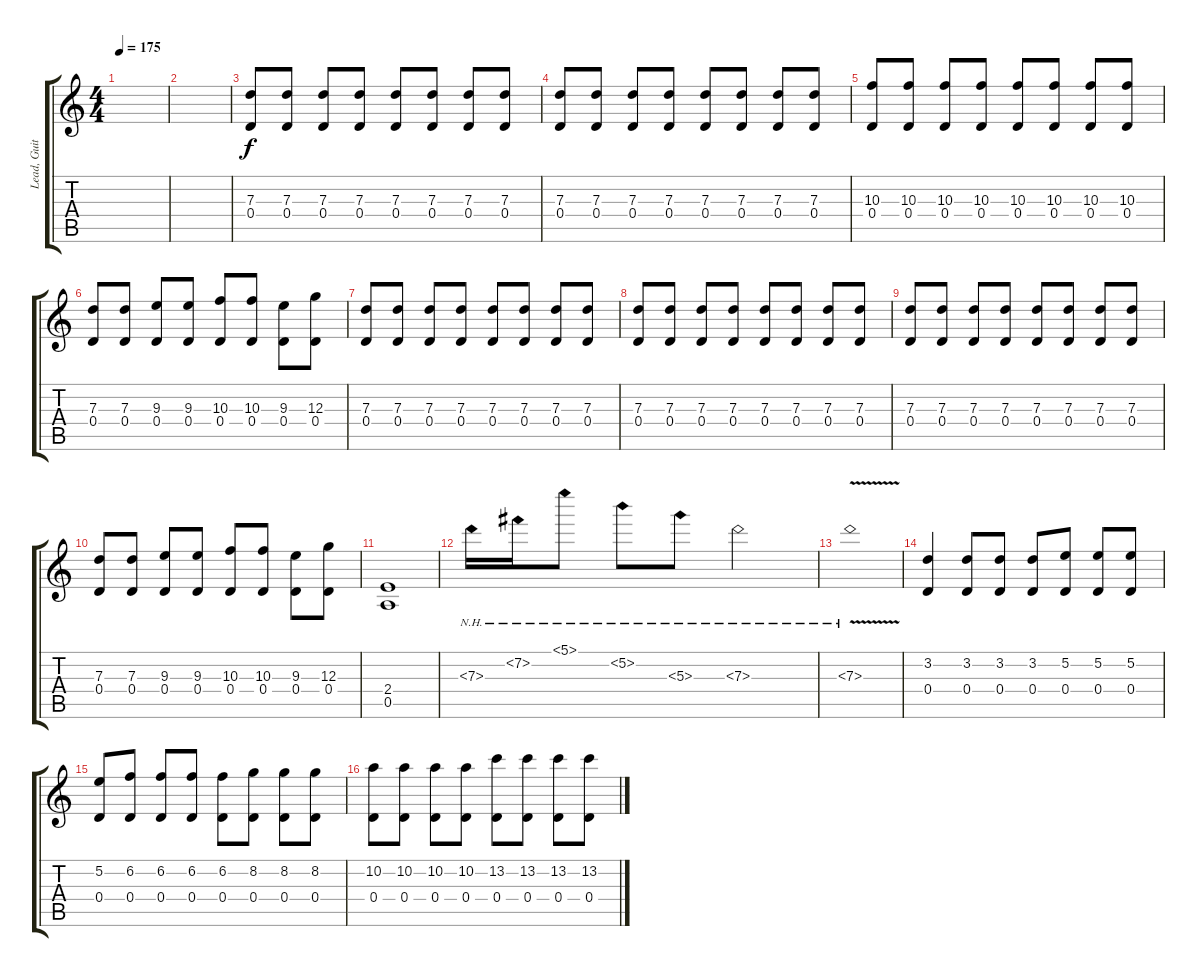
\track ("Lead, Guitar Solo" "Lead, Guit") {instrument distortionguitar}
\staff {score tabs}
\tuning (E4 B3 G3 D3 A2 D2) {hide}
\ts (4 4)
\tempo 175
\clef g2
\ks c
|
|
(7.3 0.4).8 (7.3 0.4).8 (7.3 0.4).8 (7.3 0.4).8 (7.3 0.4).8 (7.3 0.4).8 (7.3 0.4).8 (7.3 0.4).8 |
(7.3 0.4).8 (7.3 0.4).8 (7.3 0.4).8 (7.3 0.4).8 (7.3 0.4).8 (7.3 0.4).8 (7.3 0.4).8 (7.3 0.4).8 |
(10.3 0.4).8 (10.3 0.4).8 (10.3 0.4).8 (10.3 0.4).8 (10.3 0.4).8 (10.3 0.4).8 (10.3 0.4).8 (10.3 0.4).8 |
(7.3 0.4).8 (7.3 0.4).8 (9.3 0.4).8 (9.3 0.4).8 (10.3 0.4).8 (10.3 0.4).8 (9.3 0.4).8 (12.3 0.4).8 |
(7.3 0.4).8 (7.3 0.4).8 (7.3 0.4).8 (7.3 0.4).8 (7.3 0.4).8 (7.3 0.4).8 (7.3 0.4).8 (7.3 0.4).8 |
(7.3 0.4).8 (7.3 0.4).8 (7.3 0.4).8 (7.3 0.4).8 (7.3 0.4).8 (7.3 0.4).8 (7.3 0.4).8 (7.3 0.4).8 |
(7.3 0.4).8 (7.3 0.4).8 (7.3 0.4).8 (7.3 0.4).8 (7.3 0.4).8 (7.3 0.4).8 (7.3 0.4).8 (7.3 0.4).8 |
(7.3 0.4).8 (7.3 0.4).8 (9.3 0.4).8 (9.3 0.4).8 (10.3 0.4).8 (10.3 0.4).8 (9.3 0.4).8 (12.3 0.4).8 |
(2.4 0.5).1 |
7.3{nh}.16 7.2{nh}.16 5.1{nh}.8 5.2{nh}.8 5.3{nh}.8 7.3{nh}.2 |
7.3{nh v}.1 |
(3.2 0.4).4 (3.2 0.4).8 (3.2 0.4).8 (3.2 0.4).8 (5.2 0.4).8 (5.2 0.4).8 (5.2 0.4).8 |
(5.2 0.4).8 (6.2 0.4).8 (6.2 0.4).8 (6.2 0.4).8 (6.2 0.4).8 (8.2 0.4).8 (8.2 0.4).8 (8.2 0.4).8 |
(10.2 0.4).8 (10.2 0.4).8 (10.2 0.4).8 (10.2 0.4).8 (13.2 0.4).8 (13.2 0.4).8 (13.2 0.4).8 (13.2 0.4).8
